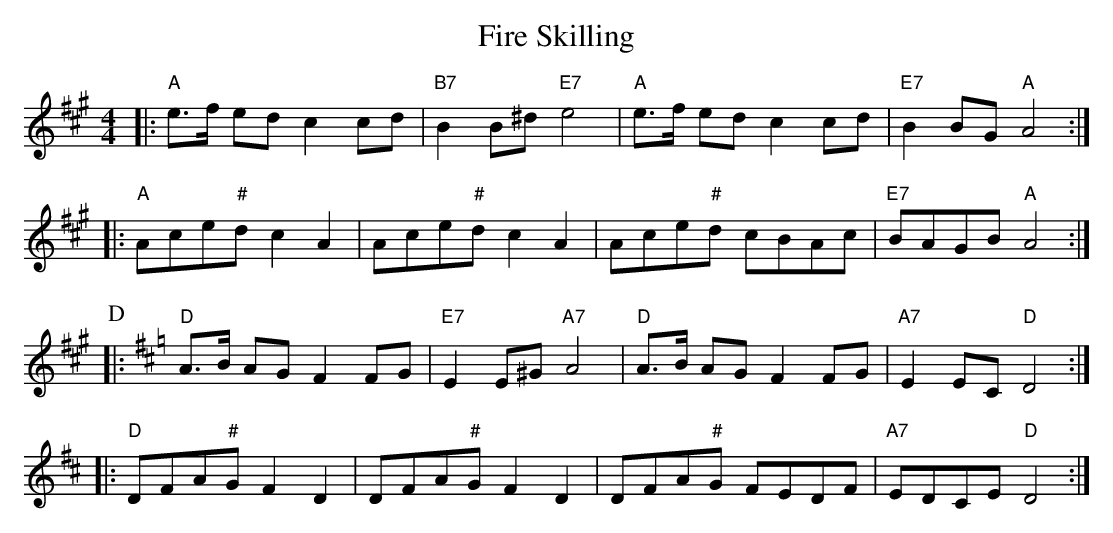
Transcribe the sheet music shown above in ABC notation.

X:1
T:Fire Skilling
M:4/4
L:1/8
K:A
|: "A"e>f ed c2 cd | "B7"B2 B^d "E7"e4 | "A"e>f ed c2 cd | "E7"B2 BG "A"A4 :|
|:"A"Ace"#"d c2A2 | Ace"#"d c2A2 | Ace"#"d cBAc | "E7"BAGB "A"A4 :|
P: D
K: D
|: "D"A>B AG F2 FG | "E7"E2 E^G "A7"A4 | "D"A>B AG F2 FG | "A7"E2 EC "D"D4 :|
|:"D"DFA"#"G F2D2 | DFA"#"G F2D2 | DFA"#"G FEDF | "A7"EDCE "D"D4 :|
